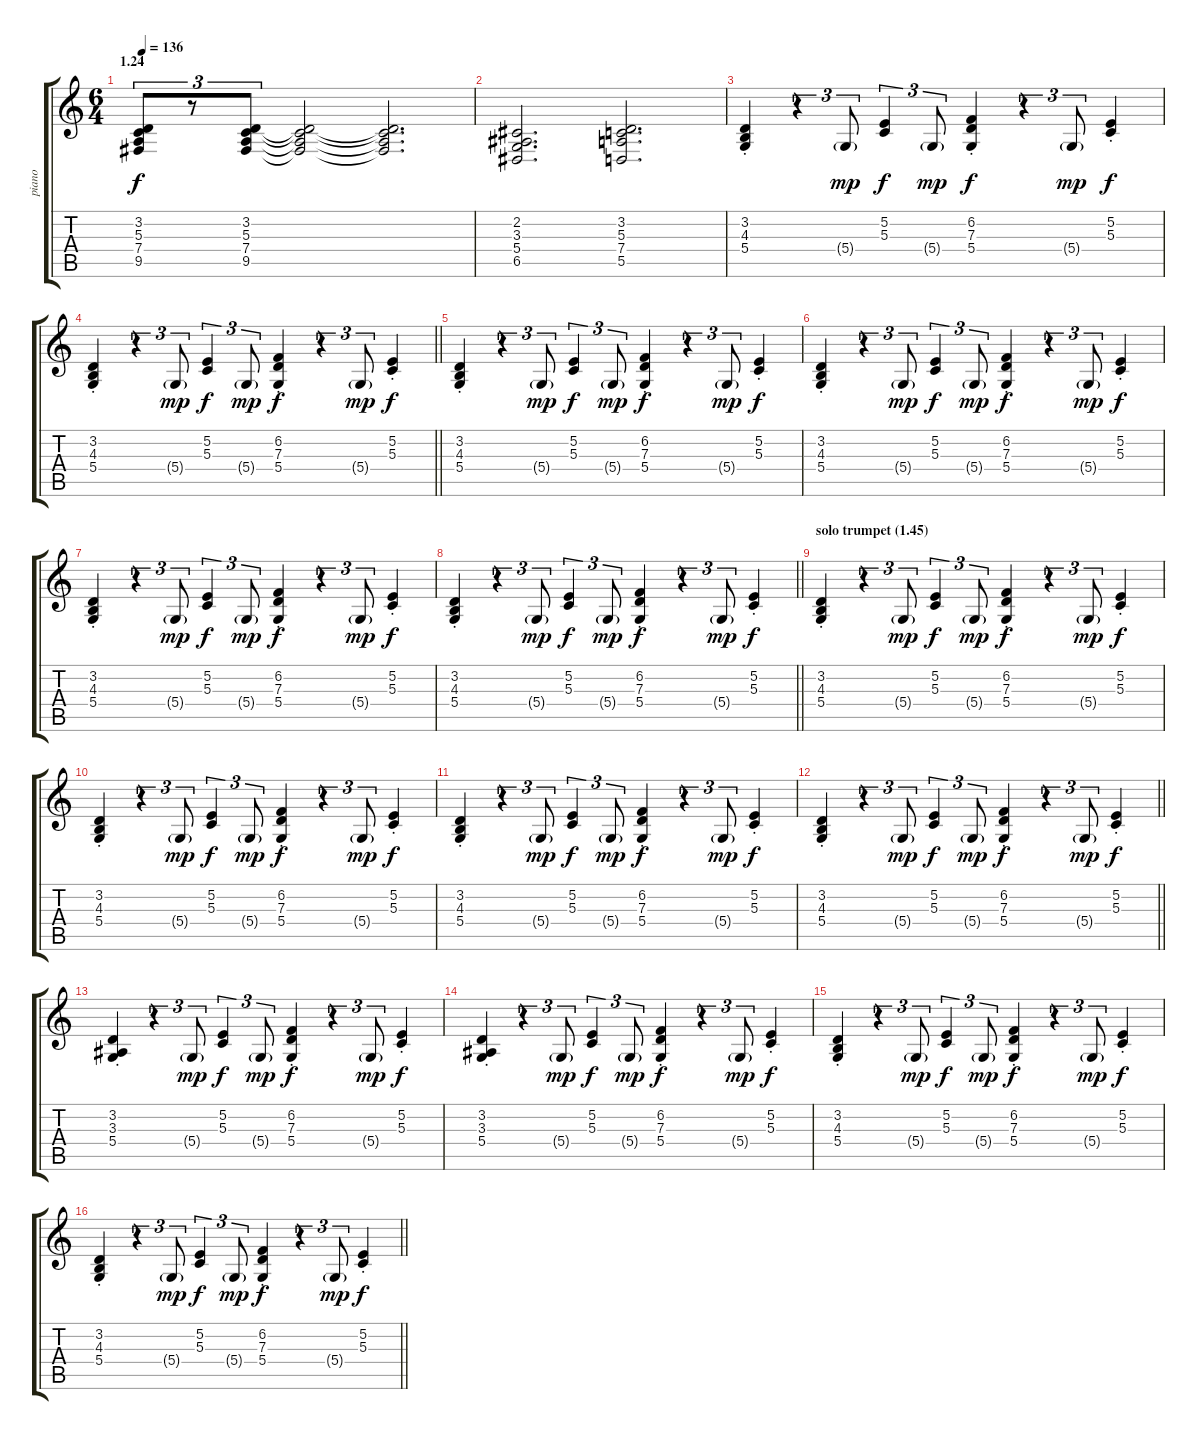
\track ("piano" "piano") {instrument acousticgrandpiano}
\staff {score tabs}
\tuning (E4 B3 G3 D3 A2 E2) {hide}
\ts (6 4)
\section ("" "1.24")
\tempo 136
\clef g2
\ks c
(3.2 5.3 7.4 9.5).8{tu (3 2) dy f} r.8{tu (3 2)} (3.2 5.3 7.4 9.5).8{tu (3 2)} (3.2{t} 5.3{t} 7.4{t} 9.5{t}).2 (3.2{t} 5.3{t} 7.4{t} 9.5{t}).2{d} |
(2.2 3.3 5.4 6.5).2{d} (3.2 5.3 7.4 5.5).2{d} |
(3.2{st} 4.3{st} 5.4{st}).4 r.4{tu (3 2)} 5.4{g}.8{tu (3 2) dy mp} (5.2 5.3).4{tu (3 2) dy f} 5.4{g}.8{tu (3 2) dy mp} (6.2{st} 7.3{st} 5.4{st}).4{dy f} r.4{tu (3 2)} 5.4{g}.8{tu (3 2) dy mp} (5.2{st} 5.3{st}).4{dy f} |
\barLineRight lightlight
(3.2{st} 4.3{st} 5.4{st}).4 r.4{tu (3 2)} 5.4{g}.8{tu (3 2) dy mp} (5.2 5.3).4{tu (3 2) dy f} 5.4{g}.8{tu (3 2) dy mp} (6.2{st} 7.3{st} 5.4{st}).4{dy f} r.4{tu (3 2)} 5.4{g}.8{tu (3 2) dy mp} (5.2{st} 5.3{st}).4{dy f} |
(3.2{st} 4.3{st} 5.4{st}).4 r.4{tu (3 2)} 5.4{g}.8{tu (3 2) dy mp} (5.2 5.3).4{tu (3 2) dy f} 5.4{g}.8{tu (3 2) dy mp} (6.2{st} 7.3{st} 5.4{st}).4{dy f} r.4{tu (3 2)} 5.4{g}.8{tu (3 2) dy mp} (5.2{st} 5.3{st}).4{dy f} |
(3.2{st} 4.3{st} 5.4{st}).4 r.4{tu (3 2)} 5.4{g}.8{tu (3 2) dy mp} (5.2 5.3).4{tu (3 2) dy f} 5.4{g}.8{tu (3 2) dy mp} (6.2{st} 7.3{st} 5.4{st}).4{dy f} r.4{tu (3 2)} 5.4{g}.8{tu (3 2) dy mp} (5.2{st} 5.3{st}).4{dy f} |
(3.2{st} 4.3{st} 5.4{st}).4 r.4{tu (3 2)} 5.4{g}.8{tu (3 2) dy mp} (5.2 5.3).4{tu (3 2) dy f} 5.4{g}.8{tu (3 2) dy mp} (6.2{st} 7.3{st} 5.4{st}).4{dy f} r.4{tu (3 2)} 5.4{g}.8{tu (3 2) dy mp} (5.2{st} 5.3{st}).4{dy f} |
\barLineRight lightlight
(3.2{st} 4.3{st} 5.4{st}).4 r.4{tu (3 2)} 5.4{g}.8{tu (3 2) dy mp} (5.2 5.3).4{tu (3 2) dy f} 5.4{g}.8{tu (3 2) dy mp} (6.2{st} 7.3{st} 5.4{st}).4{dy f} r.4{tu (3 2)} 5.4{g}.8{tu (3 2) dy mp} (5.2{st} 5.3{st}).4{dy f} |
\section ("" "solo trumpet (1.45)")
(3.2{st} 4.3{st} 5.4{st}).4 r.4{tu (3 2)} 5.4{g}.8{tu (3 2) dy mp} (5.2 5.3).4{tu (3 2) dy f} 5.4{g}.8{tu (3 2) dy mp} (6.2{st} 7.3{st} 5.4{st}).4{dy f} r.4{tu (3 2)} 5.4{g}.8{tu (3 2) dy mp} (5.2{st} 5.3{st}).4{dy f} |
(3.2{st} 4.3{st} 5.4{st}).4 r.4{tu (3 2)} 5.4{g}.8{tu (3 2) dy mp} (5.2 5.3).4{tu (3 2) dy f} 5.4{g}.8{tu (3 2) dy mp} (6.2{st} 7.3{st} 5.4{st}).4{dy f} r.4{tu (3 2)} 5.4{g}.8{tu (3 2) dy mp} (5.2{st} 5.3{st}).4{dy f} |
(3.2{st} 4.3{st} 5.4{st}).4 r.4{tu (3 2)} 5.4{g}.8{tu (3 2) dy mp} (5.2 5.3).4{tu (3 2) dy f} 5.4{g}.8{tu (3 2) dy mp} (6.2{st} 7.3{st} 5.4{st}).4{dy f} r.4{tu (3 2)} 5.4{g}.8{tu (3 2) dy mp} (5.2{st} 5.3{st}).4{dy f} |
\barLineRight lightlight
(3.2{st} 4.3{st} 5.4{st}).4 r.4{tu (3 2)} 5.4{g}.8{tu (3 2) dy mp} (5.2 5.3).4{tu (3 2) dy f} 5.4{g}.8{tu (3 2) dy mp} (6.2{st} 7.3{st} 5.4{st}).4{dy f} r.4{tu (3 2)} 5.4{g}.8{tu (3 2) dy mp} (5.2{st} 5.3{st}).4{dy f} |
(3.2{st} 3.3{st} 5.4{st}).4 r.4{tu (3 2)} 5.4{g}.8{tu (3 2) dy mp} (5.2 5.3).4{tu (3 2) dy f} 5.4{g}.8{tu (3 2) dy mp} (6.2{st} 7.3{st} 5.4{st}).4{dy f} r.4{tu (3 2)} 5.4{g}.8{tu (3 2) dy mp} (5.2{st} 5.3{st}).4{dy f} |
(3.2{st} 3.3{st} 5.4{st}).4 r.4{tu (3 2)} 5.4{g}.8{tu (3 2) dy mp} (5.2 5.3).4{tu (3 2) dy f} 5.4{g}.8{tu (3 2) dy mp} (6.2{st} 7.3{st} 5.4{st}).4{dy f} r.4{tu (3 2)} 5.4{g}.8{tu (3 2) dy mp} (5.2{st} 5.3{st}).4{dy f} |
(3.2{st} 4.3{st} 5.4{st}).4 r.4{tu (3 2)} 5.4{g}.8{tu (3 2) dy mp} (5.2 5.3).4{tu (3 2) dy f} 5.4{g}.8{tu (3 2) dy mp} (6.2{st} 7.3{st} 5.4{st}).4{dy f} r.4{tu (3 2)} 5.4{g}.8{tu (3 2) dy mp} (5.2{st} 5.3{st}).4{dy f} |
\barLineRight lightlight
(3.2{st} 4.3{st} 5.4{st}).4 r.4{tu (3 2)} 5.4{g}.8{tu (3 2) dy mp} (5.2 5.3).4{tu (3 2) dy f} 5.4{g}.8{tu (3 2) dy mp} (6.2{st} 7.3{st} 5.4{st}).4{dy f} r.4{tu (3 2)} 5.4{g}.8{tu (3 2) dy mp} (5.2{st} 5.3{st}).4{dy f}
